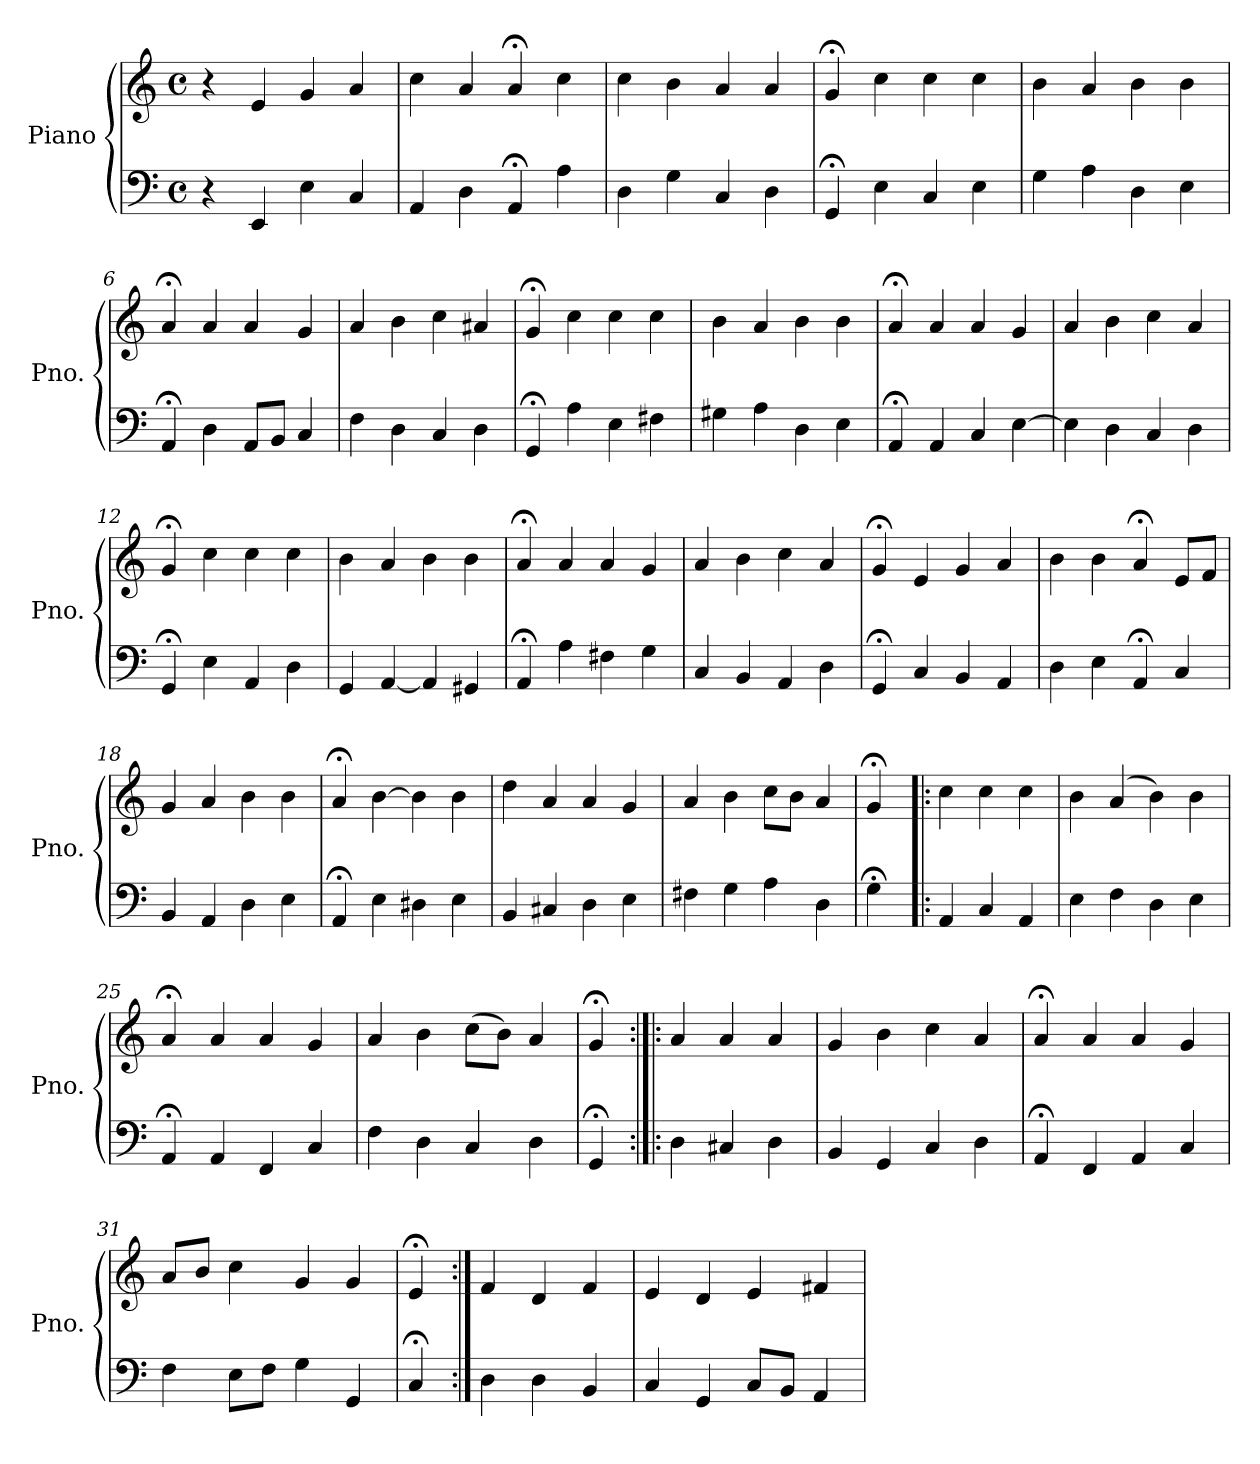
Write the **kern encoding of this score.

**kern	**kern
*part1	*part1
*staff2	*staff1
*I"Piano	*
*I'Pno.	*
*clefF4	*clefG2
*k[]	*k[]
*M4/4	*M4/4
*met(c)	*met(c)
=1	=1
4r	4r
4EE/	4e/
4E\	4g/
4C/	4a/
=2	=2
4AA/	4cc\
4D\	4a/
4AA;</	4a;</
4A\	4cc\
=3	=3
4D\	4cc\
4G\	4b\
4C/	4a/
4D\	4a/
=4	=4
4GG;</	4g;</
4E\	4cc\
4C/	4cc\
4E\	4cc\
=5	=5
4G\	4b\
4A\	4a/
4D\	4b\
4E\	4b\
=6	=6
4AA;</	4a;</
4D\	4a/
8AA/L	4a/
8BB/J	.
4C/	4g/
=7	=7
4F\	4a/
4D\	4b\
4C/	4cc\
4D\	4a#X/
!!LO:LB:g=z
=8	=8
4GG;</	4g;</
4A\	4cc\
4E\	4cc\
4F#X\	4cc\
=9	=9
4G#X\	4b\
4A\	4a/
4D\	4b\
4E\	4b\
=10	=10
4AA;</	4a;</
4AA/	4a/
4C/	4a/
[4E\	4g/
=11	=11
4E\]	4a/
4D\	4b\
4C/	4cc\
4D\	4a/
=12	=12
4GG;</	4g;</
4E\	4cc\
4AA/	4cc\
4D\	4cc\
=13	=13
4GG/	4b\
[4AA/	4a/
4AA/]	4b\
4GG#X/	4b\
=14	=14
4AA;</	4a;</
4A\	4a/
4F#X\	4a/
4G\	4g/
=15	=15
4C/	4a/
4BB/	4b\
4AA/	4cc\
4D\	4a/
!!LO:LB:g=z
=16	=16
4GG;</	4g;</
4C/	4e/
4BB/	4g/
4AA/	4a/
=17	=17
4D\	4b\
4E\	4b\
4AA;</	4a;</
4C/	8e/L
.	8f/J
=18	=18
4BB/	4g/
4AA/	4a/
4D\	4b\
4E\	4b\
=19	=19
4AA;</	4a;</
4E\	[4b\
4D#X\	4b\]
4E\	4b\
=20	=20
4BB/	4dd\
4C#X/	4a/
4D\	4a/
4E\	4g/
=21	=21
4F#X\	4a/
4G\	4b\
4A\	8cc\L
.	8b\J
4D\	4a/
=22	=22
4G;<\	4g;</
=23!|:	=23!|:
4AA/	4cc\
4C/	4cc\
4AA/	4cc\
!!LO:LB:g=z
=24	=24
4E\	4b\
4F\	(4a/
4D\	4b\)
4E\	4b\
=25	=25
4AA;</	4a;</
4AA/	4a/
4FF/	4a/
4C/	4g/
=26	=26
4F\	4a/
4D\	4b\
4C/	(8cc\L
.	8b\J)
4D\	4a/
=27	=27
4GG;</	4g;</
=28:|!|:	=28:|!|:
4D\	4a/
4C#X/	4a/
4D\	4a/
=29	=29
4BB/	4g/
4GG/	4b\
4C/	4cc\
4D\	4a/
=30	=30
4AA;</	4a;</
4FF/	4a/
4AA/	4a/
4C/	4g/
=31	=31
4F\	8a/L
.	8b/J
8E\L	4cc\
8F\J	.
4G\	4g/
4GG/	4g/
!!LO:LB:g=z
=32	=32
4C;</	4e;</
=33:|!	=33:|!
4D\	4f/
4D\	4d/
4BB/	4f/
=34	=34
4C/	4e/
4GG/	4d/
8C/L	4e/
8BB/J	.
4AA/	4f#X/
=	=
*-	*-
